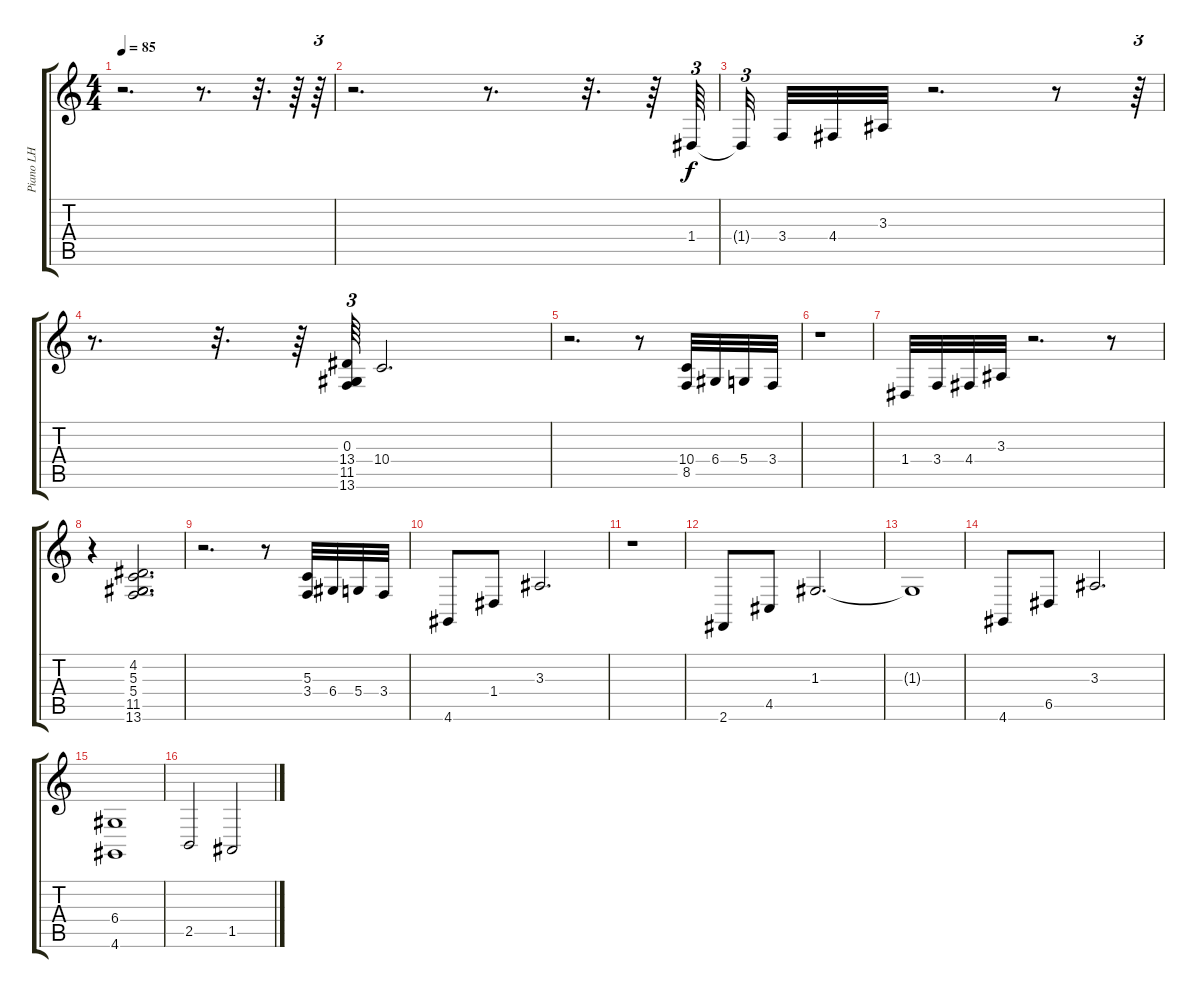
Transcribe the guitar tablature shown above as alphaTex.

\track ("Piano LH" "Piano LH") {instrument acousticgrandpiano}
\staff {score tabs}
\tuning (E4 B3 G3 D3 A2 E2) {hide}
\ts (4 4)
\tempo 85
\clef g2
\ks c
r.2{d dy f} r.8{d} r.32{d} r.64 r.64{tu (3 2)} |
r.2{d} r.8{d} r.32{d} r.64 1.4.64{tu (3 2)} |
1.4{t}.32{tu (3 2)} 3.4.32 4.4.32 3.3.32 r.2{d} r.8 r.64{tu (3 2)} |
r.8{d} r.32{d} r.64 (0.3 13.4 11.5 13.6).64{tu (3 2)} 10.4.2{d} |
r.2{d} r.8 (10.4 8.5).32 6.4.32 5.4.32 3.4.32 |
r.1 |
1.4.32 3.4.32 4.4.32 3.3.32 r.2{d} r.8 |
r.4 (4.2 5.3 5.4 11.5 13.6).2{d} |
r.2{d} r.8 (5.3 3.4).32 6.4.32 5.4.32 3.4.32 |
4.6.8 1.4.8 3.3.2{d} |
r.1 |
2.6.8 4.5.8 1.3.2{d} |
1.3{t}.1 |
4.6.8 6.5.8 3.3.2{d} |
(6.4 4.6).1 |
2.5.2 1.5.2
